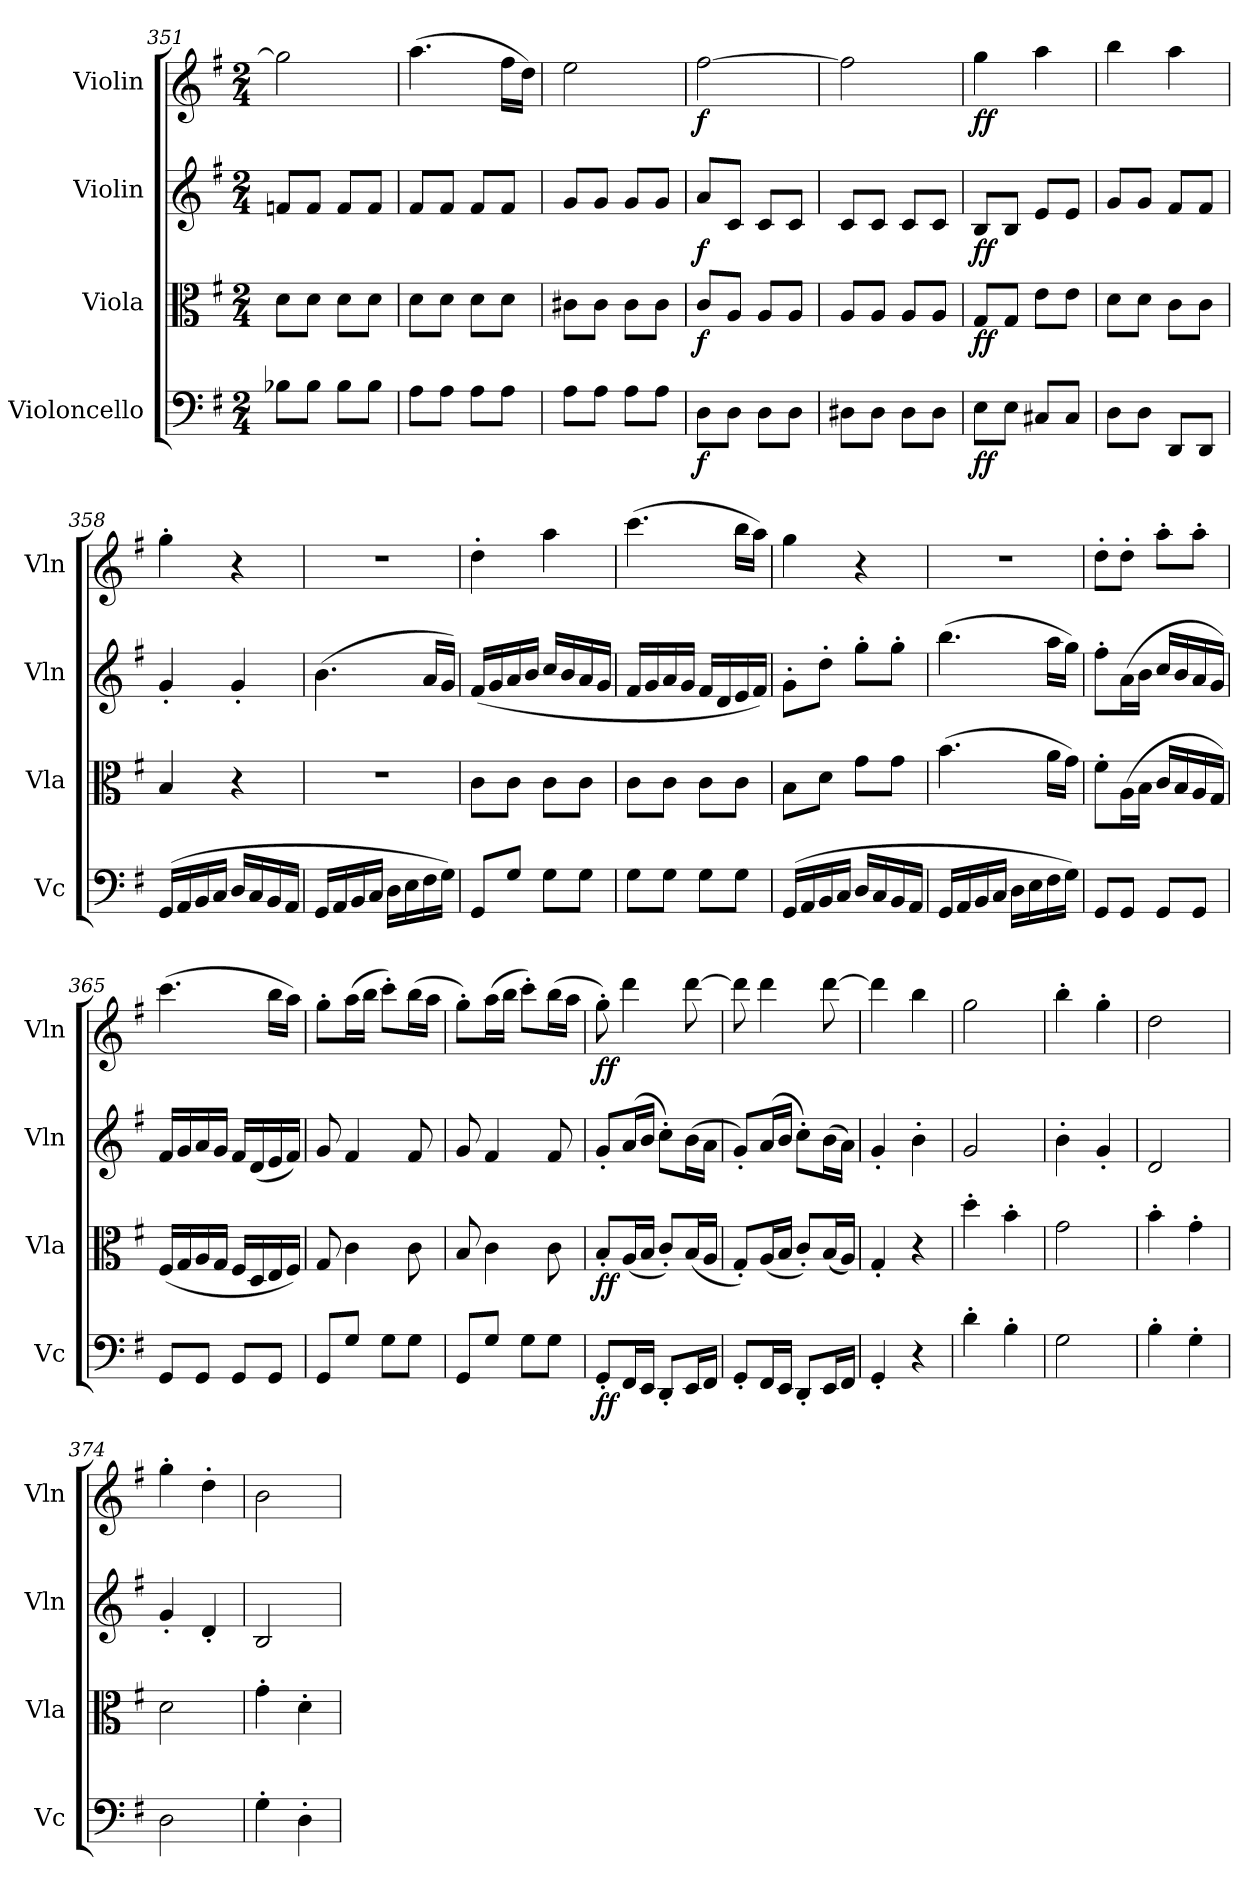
**kern	**dynam	**kern	**dynam	**kern	**dynam	**kern	**dynam
*part4	*part4	*part3	*part3	*part2	*part2	*part1	*part1
*staff4	*staff4	*staff3	*staff3	*staff2	*staff2	*staff1	*staff1
*I"Violoncello	*	*I"Viola	*	*I"Violin	*	*I"Violin	*
*I'Vc	*	*I'Vla	*	*I'Vln	*	*I'Vln	*
*clefF4	*	*clefC3	*	*clefG2	*	*clefG2	*
*k[f#]	*	*k[f#]	*	*k[f#]	*	*k[f#]	*
*M2/4	*	*M2/4	*	*M2/4	*	*M2/4	*
=351	=351	=351	=351	=351	=351	=351	=351
8B-X\L	.	8d\L	.	8fn/L	.	2gg#\]	.
8B-\J	.	8d\J	.	8f/J	.	.	.
8B-\L	.	8d\L	.	8f/L	.	.	.
8B-\J	.	8d\J	.	8f/J	.	.	.
=352	=352	=352	=352	=352	=352	=352	=352
8A\L	.	8d\L	.	8f#/L	.	(4.aa\	.
8A\J	.	8d\J	.	8f#/J	.	.	.
8A\L	.	8d\L	.	8f#/L	.	.	.
8A\J	.	8d\J	.	8f#/J	.	16ff#\LL	.
.	.	.	.	.	.	16dd\JJ)	.
=353	=353	=353	=353	=353	=353	=353	=353
8A\L	.	8c#X\L	.	8g/L	.	2ee\	.
8A\J	.	8c#\J	.	8g/J	.	.	.
8A\L	.	8c#\L	.	8g/L	.	.	.
8A\J	.	8c#\J	.	8g/J	.	.	.
=354	=354	=354	=354	=354	=354	=354	=354
8D\L	f	8c/L	f	8a/L	f	[2ff#\	f
8D\J	.	8A/J	.	8c/J	.	.	.
8D\L	.	8A/L	.	8c/L	.	.	.
8D\J	.	8A/J	.	8c/J	.	.	.
=355	=355	=355	=355	=355	=355	=355	=355
8D#X\L	.	8A/L	.	8c/L	.	2ff#\]	.
8D#\J	.	8A/J	.	8c/J	.	.	.
8D#\L	.	8A/L	.	8c/L	.	.	.
8D#\J	.	8A/J	.	8c/J	.	.	.
=356	=356	=356	=356	=356	=356	=356	=356
8E\L	ff	8G/L	ff	8B/L	ff	4gg\	ff
8E\J	.	8G/J	.	8B/J	.	.	.
8C#X/L	.	8e\L	.	8e/L	.	4aa\	.
8C#/J	.	8e\J	.	8e/J	.	.	.
=357	=357	=357	=357	=357	=357	=357	=357
8D\L	.	8d\L	.	8g/L	.	4bb\	.
8D\J	.	8d\J	.	8g/J	.	.	.
8DD/L	.	8c\L	.	8f#/L	.	4aa\	.
8DD/J	.	8c\J	.	8f#/J	.	.	.
=358	=358	=358	=358	=358	=358	=358	=358
(16GG/LL	.	4B/	.	4g'/	.	4gg'\	.
16AA/	.	.	.	.	.	.	.
16BB/	.	.	.	.	.	.	.
16C/JJ	.	.	.	.	.	.	.
16D/LL	.	4r	.	4g'/	.	4r	.
16C/	.	.	.	.	.	.	.
16BB/	.	.	.	.	.	.	.
16AA/JJ	.	.	.	.	.	.	.
=359	=359	=359	=359	=359	=359	=359	=359
16GG/LL	.	2r	.	(4.b\	.	2r	.
16AA/	.	.	.	.	.	.	.
16BB/	.	.	.	.	.	.	.
16C/JJ	.	.	.	.	.	.	.
16D\LL	.	.	.	.	.	.	.
16E\	.	.	.	.	.	.	.
16F#\	.	.	.	16a/LL	.	.	.
16G\JJ)	.	.	.	16g/JJ)	.	.	.
=360	=360	=360	=360	=360	=360	=360	=360
8GG/L	.	8c\L	.	(16f#/LL	.	4dd'\	.
.	.	.	.	16g/	.	.	.
8G/J	.	8c\J	.	16a/	.	.	.
.	.	.	.	16b/JJ	.	.	.
8G\L	.	8c\L	.	16cc/LL	.	4aa\	.
.	.	.	.	16b/	.	.	.
8G\J	.	8c\J	.	16a/	.	.	.
.	.	.	.	16g/JJ	.	.	.
=361	=361	=361	=361	=361	=361	=361	=361
8G\L	.	8c\L	.	16f#/LL	.	(4.ccc\	.
.	.	.	.	16g/	.	.	.
8G\J	.	8c\J	.	16a/	.	.	.
.	.	.	.	16g/JJ	.	.	.
8G\L	.	8c\L	.	16f#/LL	.	.	.
.	.	.	.	16d/	.	.	.
8G\J	.	8c\J	.	16e/	.	16bb\LL	.
.	.	.	.	16f#/JJ)	.	16aa\JJ)	.
=362	=362	=362	=362	=362	=362	=362	=362
(16GG/LL	.	8B\L	.	8g'\L	.	4gg\	.
16AA/	.	.	.	.	.	.	.
16BB/	.	8d\J	.	8dd'\J	.	.	.
16C/JJ	.	.	.	.	.	.	.
16D/LL	.	8g\L	.	8gg'\L	.	4r	.
16C/	.	.	.	.	.	.	.
16BB/	.	8g\J	.	8gg'\J	.	.	.
16AA/JJ	.	.	.	.	.	.	.
=363	=363	=363	=363	=363	=363	=363	=363
16GG/LL	.	(4.b\	.	(4.bb\	.	2r	.
16AA/	.	.	.	.	.	.	.
16BB/	.	.	.	.	.	.	.
16C/JJ	.	.	.	.	.	.	.
16D\LL	.	.	.	.	.	.	.
16E\	.	.	.	.	.	.	.
16F#\	.	16a\LL	.	16aa\LL	.	.	.
16G\JJ)	.	16g\JJ)	.	16gg\JJ)	.	.	.
=364	=364	=364	=364	=364	=364	=364	=364
8GG/L	.	8f#'\L	.	8ff#'\L	.	8dd'\L	.
8GG/J	.	(16A\L	.	(16a\L	.	8dd'\J	.
.	.	16B\JJ	.	16b\JJ	.	.	.
8GG/L	.	16c/LL	.	16cc/LL	.	8aa'\L	.
.	.	16B/	.	16b/	.	.	.
8GG/J	.	16A/	.	16a/	.	8aa'\J	.
.	.	16G/JJ)	.	16g/JJ)	.	.	.
=365	=365	=365	=365	=365	=365	=365	=365
8GG/L	.	(16F#/LL	.	16f#/LL	.	(4.ccc\	.
.	.	16G/	.	16g/	.	.	.
8GG/J	.	16A/	.	16a/	.	.	.
.	.	16G/JJ	.	16g/JJ	.	.	.
8GG/L	.	16F#/LL	.	16f#/LL	.	.	.
.	.	16D/	.	(16d/	.	.	.
8GG/J	.	16E/	.	16e/	.	16bb\LL	.
.	.	16F#/JJ)	.	16f#/JJ)	.	16aa\JJ)	.
=366	=366	=366	=366	=366	=366	=366	=366
8GG/L	.	8G/	.	8g/	.	8gg'\L	.
8G/J	.	4c\	.	4f#/	.	(16aa\L	.
.	.	.	.	.	.	16bb\JJ	.
8G\L	.	.	.	.	.	8ccc'\L)	.
8G\J	.	8c\	.	8f#/	.	(16bb\L	.
.	.	.	.	.	.	16aa\JJ	.
=367	=367	=367	=367	=367	=367	=367	=367
8GG/L	.	8B/	.	8g/	.	8gg'\L)	.
8G/J	.	4c\	.	4f#/	.	(16aa\L	.
.	.	.	.	.	.	16bb\JJ	.
8G\L	.	.	.	.	.	8ccc'\L)	.
8G\J	.	8c\	.	8f#/	.	(16bb\L	.
.	.	.	.	.	.	16aa\JJ	.
=368	=368	=368	=368	=368	=368	=368	=368
8GG'/L	ff	8B'/L	ff	8g'/L	.	8gg'\)	ff
16FF#/L	.	(16A/L	.	(16a/L	.	4ddd\	.
16EE/JJ	.	16B/JJ	.	16b/JJ	.	.	.
8DD'/L	.	8c'/L)	.	8cc'\L)	.	.	.
16EE/L	.	(16B/L	.	(16b\L	.	[8ddd\	.
16FF#/JJ	.	16A/JJ	.	16a\JJ	.	.	.
=369	=369	=369	=369	=369	=369	=369	=369
8GG'/L	.	8G'/L)	.	8g'/L)	.	8ddd\]	.
16FF#/L	.	(16A/L	.	(16a/L	.	4ddd\	.
16EE/JJ	.	16B/JJ	.	16b/JJ	.	.	.
8DD'/L	.	8c'/L)	.	8cc'\L)	.	.	.
16EE/L	.	(16B/L	.	(16b\L	.	[8ddd\	.
16FF#/JJ	.	16A/JJ)	.	16a\JJ)	.	.	.
=370	=370	=370	=370	=370	=370	=370	=370
4GG'/	.	4G'/	.	4g'/	.	4ddd\]	.
4r	.	4r	.	4b'\	.	4bb\	.
=371	=371	=371	=371	=371	=371	=371	=371
4d'\	.	4dd'\	.	2g/	.	2gg\	.
4B'\	.	4b'\	.	.	.	.	.
=372	=372	=372	=372	=372	=372	=372	=372
2G\	.	2g\	.	4b'\	.	4bb'\	.
.	.	.	.	4g'/	.	4gg'\	.
=373	=373	=373	=373	=373	=373	=373	=373
4B'\	.	4b'\	.	2d/	.	2dd\	.
4G'\	.	4g'\	.	.	.	.	.
=374	=374	=374	=374	=374	=374	=374	=374
2D\	.	2d\	.	4g'/	.	4gg'\	.
.	.	.	.	4d'/	.	4dd'\	.
=375	=375	=375	=375	=375	=375	=375	=375
4G'\	.	4g'\	.	2B/	.	2b\	.
4D'\	.	4d'\	.	.	.	.	.
=	=	=	=	=	=	=	=
*-	*-	*-	*-	*-	*-	*-	*-
